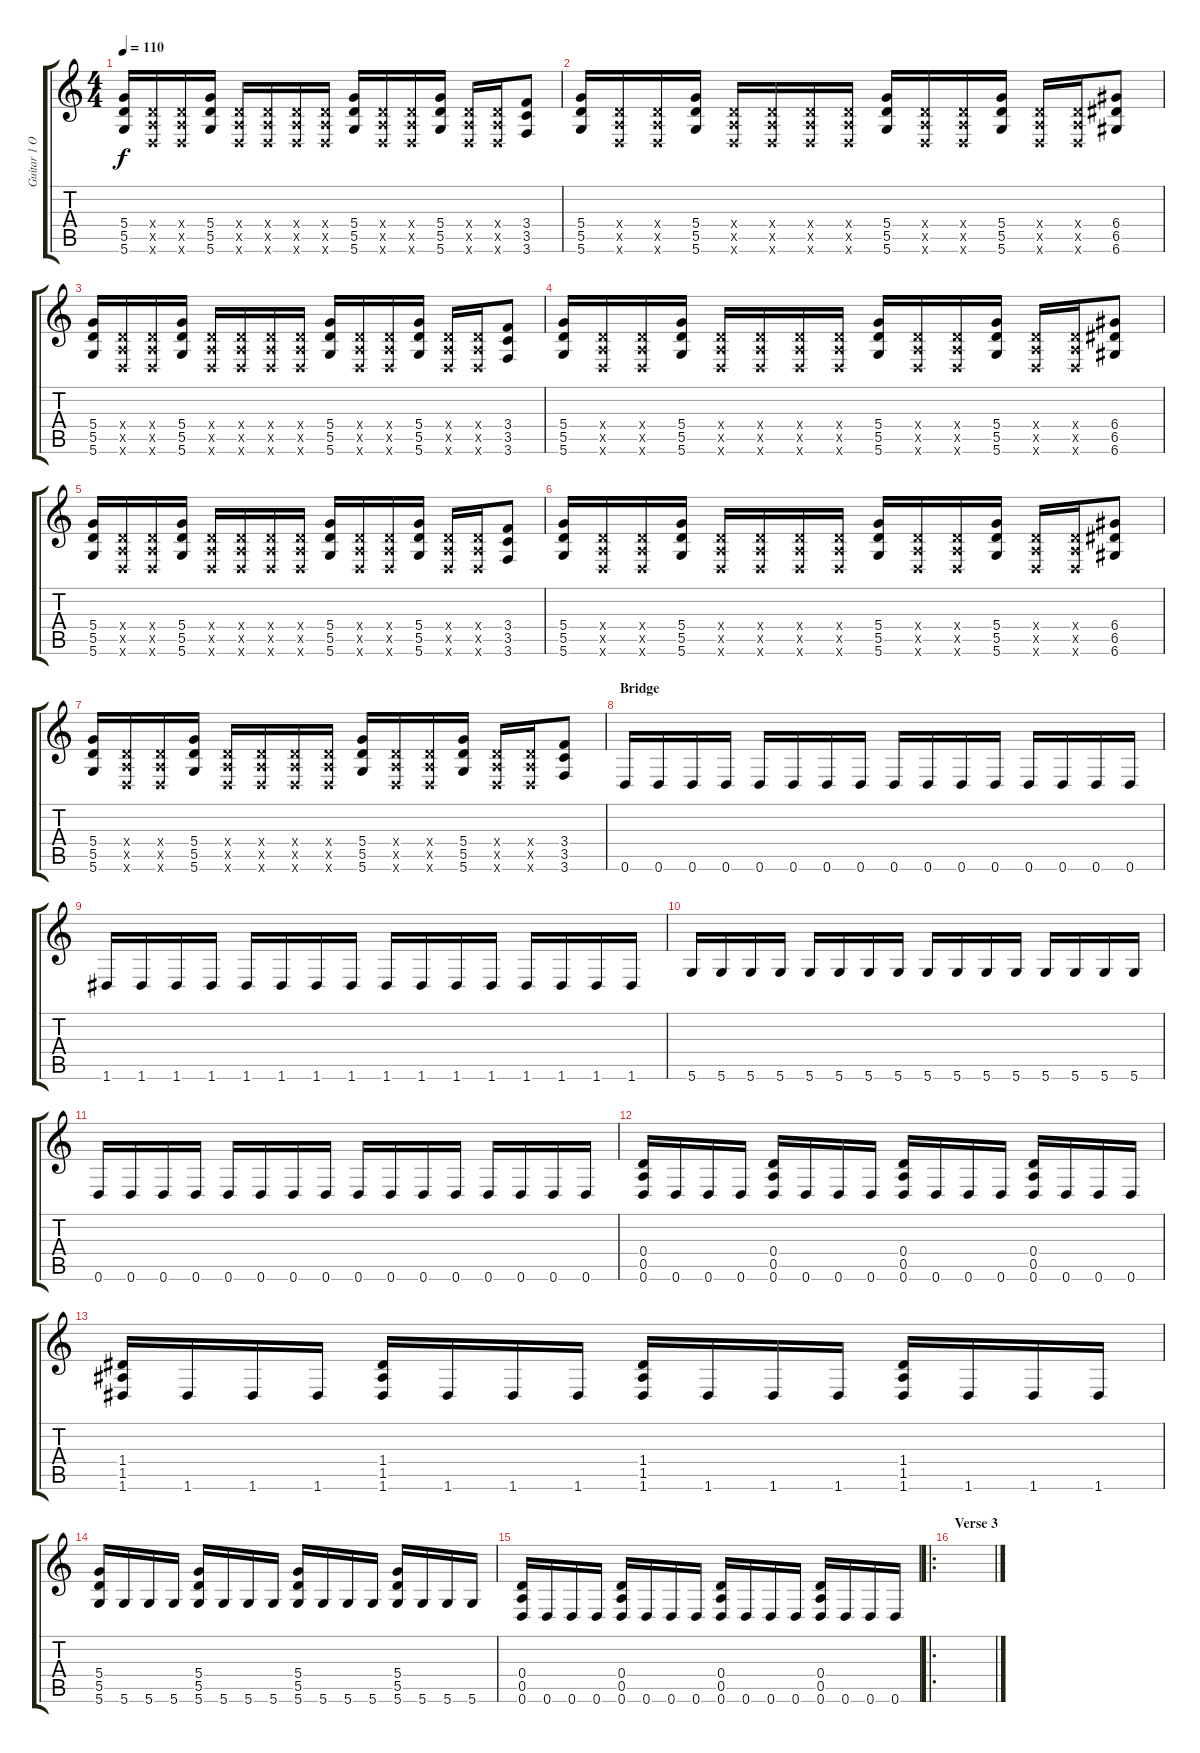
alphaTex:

\track ("Guitar 1 Oct" "Guitar 1 O") {instrument overdrivenguitar}
\staff {score tabs}
\tuning (E4 B3 G3 D3 A2 D2) {hide}
\ts (4 4)
\tempo 110
\clef g2
\ks c
(5.4 5.5 5.6).16{dy f} (0.4{x} 0.5{x} 0.6{x}).16 (0.4{x} 0.5{x} 0.6{x}).16 (5.4 5.5 5.6).16 (0.4{x} 0.5{x} 0.6{x}).16 (0.4{x} 0.5{x} 0.6{x}).16 (0.4{x} 0.5{x} 0.6{x}).16 (0.4{x} 0.5{x} 0.6{x}).16 (5.4 5.5 5.6).16 (0.4{x} 0.5{x} 0.6{x}).16 (0.4{x} 0.5{x} 0.6{x}).16 (5.4 5.5 5.6).16 (0.4{x} 0.5{x} 0.6{x}).16 (0.4{x} 0.5{x} 0.6{x}).16 (3.4 3.5 3.6).8 |
(5.4 5.5 5.6).16 (0.4{x} 0.5{x} 0.6{x}).16 (0.4{x} 0.5{x} 0.6{x}).16 (5.4 5.5 5.6).16 (0.4{x} 0.5{x} 0.6{x}).16 (0.4{x} 0.5{x} 0.6{x}).16 (0.4{x} 0.5{x} 0.6{x}).16 (0.4{x} 0.5{x} 0.6{x}).16 (5.4 5.5 5.6).16 (0.4{x} 0.5{x} 0.6{x}).16 (0.4{x} 0.5{x} 0.6{x}).16 (5.4 5.5 5.6).16 (0.4{x} 0.5{x} 0.6{x}).16 (0.4{x} 0.5{x} 0.6{x}).16 (6.4 6.5 6.6).8 |
(5.4 5.5 5.6).16 (0.4{x} 0.5{x} 0.6{x}).16 (0.4{x} 0.5{x} 0.6{x}).16 (5.4 5.5 5.6).16 (0.4{x} 0.5{x} 0.6{x}).16 (0.4{x} 0.5{x} 0.6{x}).16 (0.4{x} 0.5{x} 0.6{x}).16 (0.4{x} 0.5{x} 0.6{x}).16 (5.4 5.5 5.6).16 (0.4{x} 0.5{x} 0.6{x}).16 (0.4{x} 0.5{x} 0.6{x}).16 (5.4 5.5 5.6).16 (0.4{x} 0.5{x} 0.6{x}).16 (0.4{x} 0.5{x} 0.6{x}).16 (3.4 3.5 3.6).8 |
(5.4 5.5 5.6).16 (0.4{x} 0.5{x} 0.6{x}).16 (0.4{x} 0.5{x} 0.6{x}).16 (5.4 5.5 5.6).16 (0.4{x} 0.5{x} 0.6{x}).16 (0.4{x} 0.5{x} 0.6{x}).16 (0.4{x} 0.5{x} 0.6{x}).16 (0.4{x} 0.5{x} 0.6{x}).16 (5.4 5.5 5.6).16 (0.4{x} 0.5{x} 0.6{x}).16 (0.4{x} 0.5{x} 0.6{x}).16 (5.4 5.5 5.6).16 (0.4{x} 0.5{x} 0.6{x}).16 (0.4{x} 0.5{x} 0.6{x}).16 (6.4 6.5 6.6).8 |
(5.4 5.5 5.6).16 (0.4{x} 0.5{x} 0.6{x}).16 (0.4{x} 0.5{x} 0.6{x}).16 (5.4 5.5 5.6).16 (0.4{x} 0.5{x} 0.6{x}).16 (0.4{x} 0.5{x} 0.6{x}).16 (0.4{x} 0.5{x} 0.6{x}).16 (0.4{x} 0.5{x} 0.6{x}).16 (5.4 5.5 5.6).16 (0.4{x} 0.5{x} 0.6{x}).16 (0.4{x} 0.5{x} 0.6{x}).16 (5.4 5.5 5.6).16 (0.4{x} 0.5{x} 0.6{x}).16 (0.4{x} 0.5{x} 0.6{x}).16 (3.4 3.5 3.6).8 |
(5.4 5.5 5.6).16 (0.4{x} 0.5{x} 0.6{x}).16 (0.4{x} 0.5{x} 0.6{x}).16 (5.4 5.5 5.6).16 (0.4{x} 0.5{x} 0.6{x}).16 (0.4{x} 0.5{x} 0.6{x}).16 (0.4{x} 0.5{x} 0.6{x}).16 (0.4{x} 0.5{x} 0.6{x}).16 (5.4 5.5 5.6).16 (0.4{x} 0.5{x} 0.6{x}).16 (0.4{x} 0.5{x} 0.6{x}).16 (5.4 5.5 5.6).16 (0.4{x} 0.5{x} 0.6{x}).16 (0.4{x} 0.5{x} 0.6{x}).16 (6.4 6.5 6.6).8 |
(5.4 5.5 5.6).16 (0.4{x} 0.5{x} 0.6{x}).16 (0.4{x} 0.5{x} 0.6{x}).16 (5.4 5.5 5.6).16 (0.4{x} 0.5{x} 0.6{x}).16 (0.4{x} 0.5{x} 0.6{x}).16 (0.4{x} 0.5{x} 0.6{x}).16 (0.4{x} 0.5{x} 0.6{x}).16 (5.4 5.5 5.6).16 (0.4{x} 0.5{x} 0.6{x}).16 (0.4{x} 0.5{x} 0.6{x}).16 (5.4 5.5 5.6).16 (0.4{x} 0.5{x} 0.6{x}).16 (0.4{x} 0.5{x} 0.6{x}).16 (3.4 3.5 3.6).8 |
\section ("" "Bridge")
0.6.16 0.6.16 0.6.16 0.6.16 0.6.16 0.6.16 0.6.16 0.6.16 0.6.16 0.6.16 0.6.16 0.6.16 0.6.16 0.6.16 0.6.16 0.6.16 |
1.6.16 1.6.16 1.6.16 1.6.16 1.6.16 1.6.16 1.6.16 1.6.16 1.6.16 1.6.16 1.6.16 1.6.16 1.6.16 1.6.16 1.6.16 1.6.16 |
5.6.16 5.6.16 5.6.16 5.6.16 5.6.16 5.6.16 5.6.16 5.6.16 5.6.16 5.6.16 5.6.16 5.6.16 5.6.16 5.6.16 5.6.16 5.6.16 |
0.6.16 0.6.16 0.6.16 0.6.16 0.6.16 0.6.16 0.6.16 0.6.16 0.6.16 0.6.16 0.6.16 0.6.16 0.6.16 0.6.16 0.6.16 0.6.16 |
(0.4 0.5 0.6).16 0.6.16 0.6.16 0.6.16 (0.4 0.5 0.6).16 0.6.16 0.6.16 0.6.16 (0.4 0.5 0.6).16 0.6.16 0.6.16 0.6.16 (0.4 0.5 0.6).16 0.6.16 0.6.16 0.6.16 |
(1.4 1.5 1.6).16 1.6.16 1.6.16 1.6.16 (1.4 1.5 1.6).16 1.6.16 1.6.16 1.6.16 (1.4 1.5 1.6).16 1.6.16 1.6.16 1.6.16 (1.4 1.5 1.6).16 1.6.16 1.6.16 1.6.16 |
(5.4 5.5 5.6).16 5.6.16 5.6.16 5.6.16 (5.4 5.5 5.6).16 5.6.16 5.6.16 5.6.16 (5.4 5.5 5.6).16 5.6.16 5.6.16 5.6.16 (5.4 5.5 5.6).16 5.6.16 5.6.16 5.6.16 |
(0.4 0.5 0.6).16 0.6.16 0.6.16 0.6.16 (0.4 0.5 0.6).16 0.6.16 0.6.16 0.6.16 (0.4 0.5 0.6).16 0.6.16 0.6.16 0.6.16 (0.4 0.5 0.6).16 0.6.16 0.6.16 0.6.16 |
\ro
\section ("" "Verse 3")
